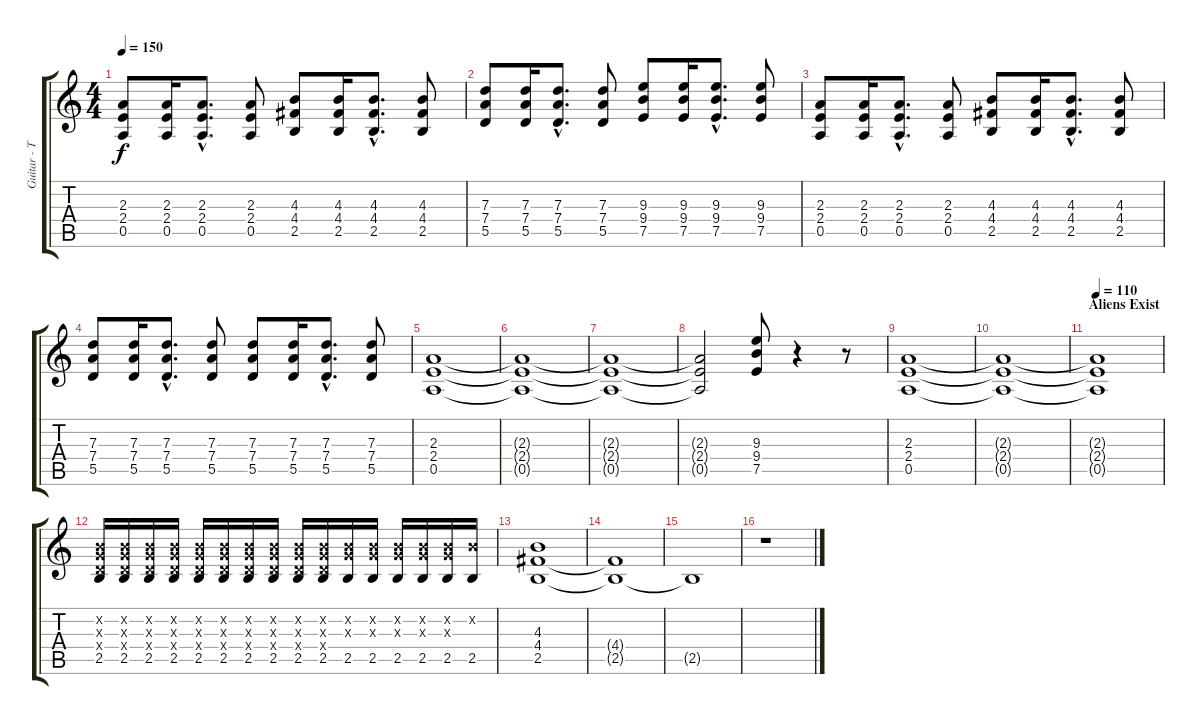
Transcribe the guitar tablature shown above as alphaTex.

\track ("Guitar - Tom Mattew Delonge" "Guitar - T") {instrument overdrivenguitar}
\staff {score tabs}
\tuning (E4 B3 G3 D3 A2 E2) {hide}
\ts (4 4)
\tempo 150
\clef g2
\ks c
(2.3 2.4 0.5).8{dy f} (2.3 2.4 0.5).16 (2.3{hac} 2.4{hac} 0.5{hac}).8{d} (2.3 2.4 0.5).8 (4.3 4.4 2.5).8 (4.3 4.4 2.5).16 (4.3{hac} 4.4{hac} 2.5{hac}).8{d} (4.3 4.4 2.5).8 |
(7.3 7.4 5.5).8 (7.3 7.4 5.5).16 (7.3{hac} 7.4{hac} 5.5{hac}).8{d} (7.3 7.4 5.5).8 (9.3 9.4 7.5).8 (9.3 9.4 7.5).16 (9.3{hac} 9.4{hac} 7.5{hac}).8{d} (9.3 9.4 7.5).8 |
(2.3 2.4 0.5).8 (2.3 2.4 0.5).16 (2.3{hac} 2.4{hac} 0.5{hac}).8{d} (2.3 2.4 0.5).8 (4.3 4.4 2.5).8 (4.3 4.4 2.5).16 (4.3{hac} 4.4{hac} 2.5{hac}).8{d} (4.3 4.4 2.5).8 |
(7.3 7.4 5.5).8 (7.3 7.4 5.5).16 (7.3{hac} 7.4{hac} 5.5{hac}).8{d} (7.3 7.4 5.5).8 (7.3 7.4 5.5).8 (7.3 7.4 5.5).16 (7.3{hac} 7.4{hac} 5.5{hac}).8{d} (7.3 7.4 5.5).8 |
(2.3 2.4 0.5).1 |
(2.3{t} 2.4{t} 0.5{t}).1 |
(2.3{t} 2.4{t} 0.5{t}).1 |
(2.3{t} 2.4{t} 0.5{t}).2 (9.3 9.4 7.5).8 r.4 r.8 |
(2.3 2.4 0.5).1 |
(2.3{t} 2.4{t} 0.5{t}).1 |
\section ("" "Aliens Exist")
\tempo 110
(2.3{t} 2.4{t} 0.5{t}).1 |
(0.2{x} 0.3{x} 0.4{x} 2.5).16 (0.2{x} 0.3{x} 0.4{x} 2.5).16 (0.2{x} 0.3{x} 0.4{x} 2.5).16 (0.2{x} 0.3{x} 0.4{x} 2.5).16 (0.2{x} 0.3{x} 0.4{x} 2.5).16 (0.2{x} 0.3{x} 0.4{x} 2.5).16 (0.2{x} 0.3{x} 0.4{x} 2.5).16 (0.2{x} 0.3{x} 0.4{x} 2.5).16 (0.2{x} 0.3{x} 0.4{x} 2.5).16 (0.2{x} 0.3{x} 0.4{x} 2.5).16 (0.2{x} 0.3{x} 2.5).16 (0.2{x} 0.3{x} 2.5).16 (0.2{x} 0.3{x} 2.5).16 (0.2{x} 0.3{x} 2.5).16 (0.2{x} 0.3{x} 2.5).16 (0.2{x} 2.5).16 |
(4.3 4.4 2.5).1 |
(4.4{t} 2.5{t}).1 |
2.5{t}.1 |
r.1
